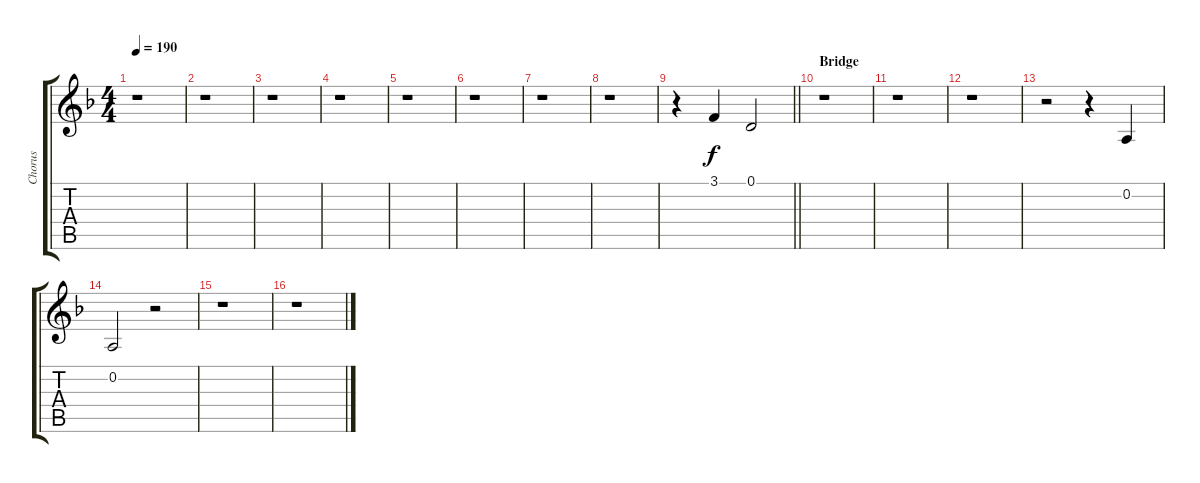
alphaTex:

\track ("Chorus" "Chorus") {instrument sopranosax}
\staff {score tabs}
\tuning (D4 A3 F3 C3 G2 D2) {hide}
\ts (4 4)
\tempo 190
\clef g2
\ks dminor
r.1{dy f} |
r.1 |
r.1 |
r.1 |
r.1 |
r.1 |
r.1 |
r.1 |
\barLineRight lightlight
r.4 3.1.4 0.1.2 |
\section ("" "Bridge")
r.1 |
r.1 |
r.1 |
r.2 r.4 0.2.4 |
0.2.2 r.2 |
r.1 |
r.1
